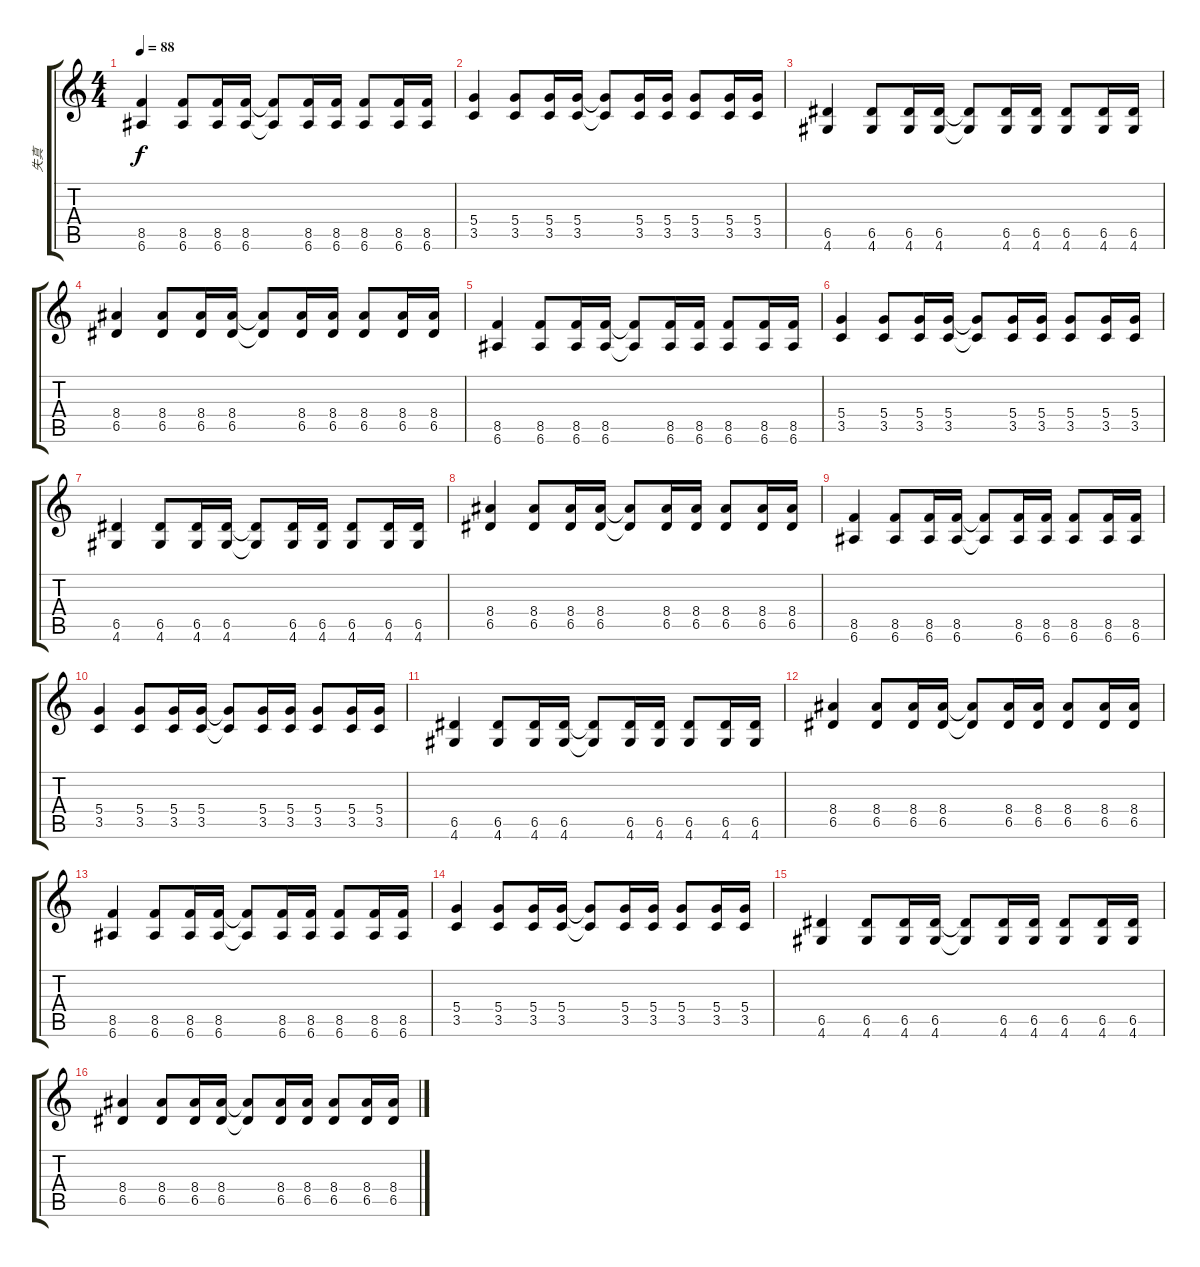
\track ("失真" "失真") {instrument distortionguitar}
\staff {score tabs}
\tuning (E4 B3 G3 D3 A2 E2) {hide}
\ts (4 4)
\tempo 88
\clef g2
\ks c
(8.5 6.6).4{dy f} (8.5 6.6).8 (8.5 6.6).16 (8.5 6.6).16 (8.5{t} 6.6{t}).8 (8.5 6.6).16 (8.5 6.6).16 (8.5 6.6).8 (8.5 6.6).16 (8.5 6.6).16 |
(5.4 3.5).4 (5.4 3.5).8 (5.4 3.5).16 (5.4 3.5).16 (5.4{t} 3.5{t}).8 (5.4 3.5).16 (5.4 3.5).16 (5.4 3.5).8 (5.4 3.5).16 (5.4 3.5).16 |
(6.5 4.6).4 (6.5 4.6).8 (6.5 4.6).16 (6.5 4.6).16 (6.5{t} 4.6{t}).8 (6.5 4.6).16 (6.5 4.6).16 (6.5 4.6).8 (6.5 4.6).16 (6.5 4.6).16 |
(8.4 6.5).4 (8.4 6.5).8 (8.4 6.5).16 (8.4 6.5).16 (8.4{t} 6.5{t}).8 (8.4 6.5).16 (8.4 6.5).16 (8.4 6.5).8 (8.4 6.5).16 (8.4 6.5).16 |
(8.5 6.6).4 (8.5 6.6).8 (8.5 6.6).16 (8.5 6.6).16 (8.5{t} 6.6{t}).8 (8.5 6.6).16 (8.5 6.6).16 (8.5 6.6).8 (8.5 6.6).16 (8.5 6.6).16 |
(5.4 3.5).4 (5.4 3.5).8 (5.4 3.5).16 (5.4 3.5).16 (5.4{t} 3.5{t}).8 (5.4 3.5).16 (5.4 3.5).16 (5.4 3.5).8 (5.4 3.5).16 (5.4 3.5).16 |
(6.5 4.6).4 (6.5 4.6).8 (6.5 4.6).16 (6.5 4.6).16 (6.5{t} 4.6{t}).8 (6.5 4.6).16 (6.5 4.6).16 (6.5 4.6).8 (6.5 4.6).16 (6.5 4.6).16 |
(8.4 6.5).4 (8.4 6.5).8 (8.4 6.5).16 (8.4 6.5).16 (8.4{t} 6.5{t}).8 (8.4 6.5).16 (8.4 6.5).16 (8.4 6.5).8 (8.4 6.5).16 (8.4 6.5).16 |
(8.5 6.6).4 (8.5 6.6).8 (8.5 6.6).16 (8.5 6.6).16 (8.5{t} 6.6{t}).8 (8.5 6.6).16 (8.5 6.6).16 (8.5 6.6).8 (8.5 6.6).16 (8.5 6.6).16 |
(5.4 3.5).4 (5.4 3.5).8 (5.4 3.5).16 (5.4 3.5).16 (5.4{t} 3.5{t}).8 (5.4 3.5).16 (5.4 3.5).16 (5.4 3.5).8 (5.4 3.5).16 (5.4 3.5).16 |
(6.5 4.6).4 (6.5 4.6).8 (6.5 4.6).16 (6.5 4.6).16 (6.5{t} 4.6{t}).8 (6.5 4.6).16 (6.5 4.6).16 (6.5 4.6).8 (6.5 4.6).16 (6.5 4.6).16 |
(8.4 6.5).4 (8.4 6.5).8 (8.4 6.5).16 (8.4 6.5).16 (8.4{t} 6.5{t}).8 (8.4 6.5).16 (8.4 6.5).16 (8.4 6.5).8 (8.4 6.5).16 (8.4 6.5).16 |
(8.5 6.6).4 (8.5 6.6).8 (8.5 6.6).16 (8.5 6.6).16 (8.5{t} 6.6{t}).8 (8.5 6.6).16 (8.5 6.6).16 (8.5 6.6).8 (8.5 6.6).16 (8.5 6.6).16 |
(5.4 3.5).4 (5.4 3.5).8 (5.4 3.5).16 (5.4 3.5).16 (5.4{t} 3.5{t}).8 (5.4 3.5).16 (5.4 3.5).16 (5.4 3.5).8 (5.4 3.5).16 (5.4 3.5).16 |
(6.5 4.6).4 (6.5 4.6).8 (6.5 4.6).16 (6.5 4.6).16 (6.5{t} 4.6{t}).8 (6.5 4.6).16 (6.5 4.6).16 (6.5 4.6).8 (6.5 4.6).16 (6.5 4.6).16 |
(8.4 6.5).4 (8.4 6.5).8 (8.4 6.5).16 (8.4 6.5).16 (8.4{t} 6.5{t}).8 (8.4 6.5).16 (8.4 6.5).16 (8.4 6.5).8{txt ""} (8.4 6.5).16 (8.4 6.5).16
